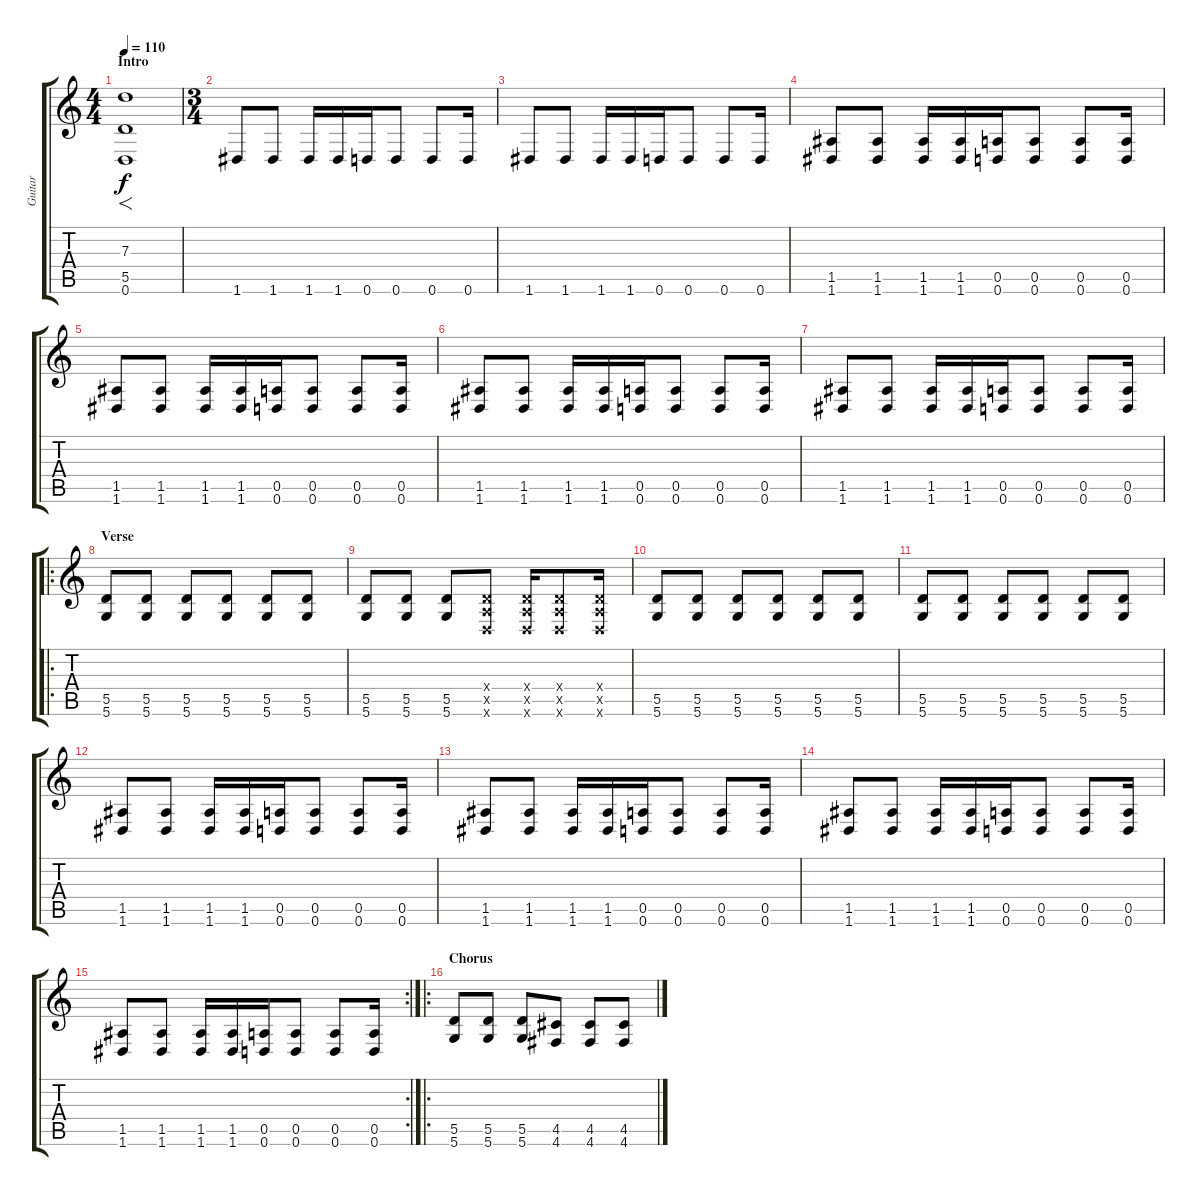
\track ("Guitar" "Guitar") {instrument overdrivenguitar}
\staff {score tabs}
\tuning (E4 B3 G3 D3 A2 D2) {hide}
\ts (4 4)
\section ("" "Intro")
\tempo 110
\clef g2
\ks c
(7.3 5.5 0.6).1{f dy f instrument overdrivenguitar} |
\ts (3 4)
1.6.8 1.6.8 1.6.16 1.6.16 0.6.16 0.6.8 0.6.8 0.6.16 |
1.6.8 1.6.8 1.6.16 1.6.16 0.6.16 0.6.8 0.6.8 0.6.16 |
(1.5 1.6).8 (1.5 1.6).8 (1.5 1.6).16 (1.5 1.6).16 (0.5 0.6).16 (0.5 0.6).8 (0.5 0.6).8 (0.5 0.6).16 |
(1.5 1.6).8 (1.5 1.6).8 (1.5 1.6).16 (1.5 1.6).16 (0.5 0.6).16 (0.5 0.6).8 (0.5 0.6).8 (0.5 0.6).16 |
(1.5 1.6).8 (1.5 1.6).8 (1.5 1.6).16 (1.5 1.6).16 (0.5 0.6).16 (0.5 0.6).8 (0.5 0.6).8 (0.5 0.6).16 |
(1.5 1.6).8 (1.5 1.6).8 (1.5 1.6).16 (1.5 1.6).16 (0.5 0.6).16 (0.5 0.6).8 (0.5 0.6).8 (0.5 0.6).16 |
\ro
\section ("" "Verse")
(5.5 5.6).8 (5.5 5.6).8 (5.5 5.6).8 (5.5 5.6).8 (5.5 5.6).8 (5.5 5.6).8 |
(5.5 5.6).8 (5.5 5.6).8 (5.5 5.6).8 (0.4{x} 0.5{x} 0.6{x}).8 (0.4{x} 0.5{x} 0.6{x}).16 (0.4{x} 0.5{x} 0.6{x}).8 (0.4{x} 0.5{x} 0.6{x}).16 |
(5.5 5.6).8 (5.5 5.6).8 (5.5 5.6).8 (5.5 5.6).8 (5.5 5.6).8 (5.5 5.6).8 |
(5.5 5.6).8 (5.5 5.6).8 (5.5 5.6).8 (5.5 5.6).8 (5.5 5.6).8 (5.5 5.6).8 |
(1.5 1.6).8 (1.5 1.6).8 (1.5 1.6).16 (1.5 1.6).16 (0.5 0.6).16 (0.5 0.6).8 (0.5 0.6).8 (0.5 0.6).16 |
(1.5 1.6).8 (1.5 1.6).8 (1.5 1.6).16 (1.5 1.6).16 (0.5 0.6).16 (0.5 0.6).8 (0.5 0.6).8 (0.5 0.6).16 |
(1.5 1.6).8 (1.5 1.6).8 (1.5 1.6).16 (1.5 1.6).16 (0.5 0.6).16 (0.5 0.6).8 (0.5 0.6).8 (0.5 0.6).16 |
\rc 2
(1.5 1.6).8 (1.5 1.6).8 (1.5 1.6).16 (1.5 1.6).16 (0.5 0.6).16 (0.5 0.6).8 (0.5 0.6).8 (0.5 0.6).16 |
\ro
\section ("" "Chorus")
(5.5 5.6).8 (5.5 5.6).8 (5.5 5.6).8 (4.5 4.6).8 (4.5 4.6).8 (4.5 4.6).8
